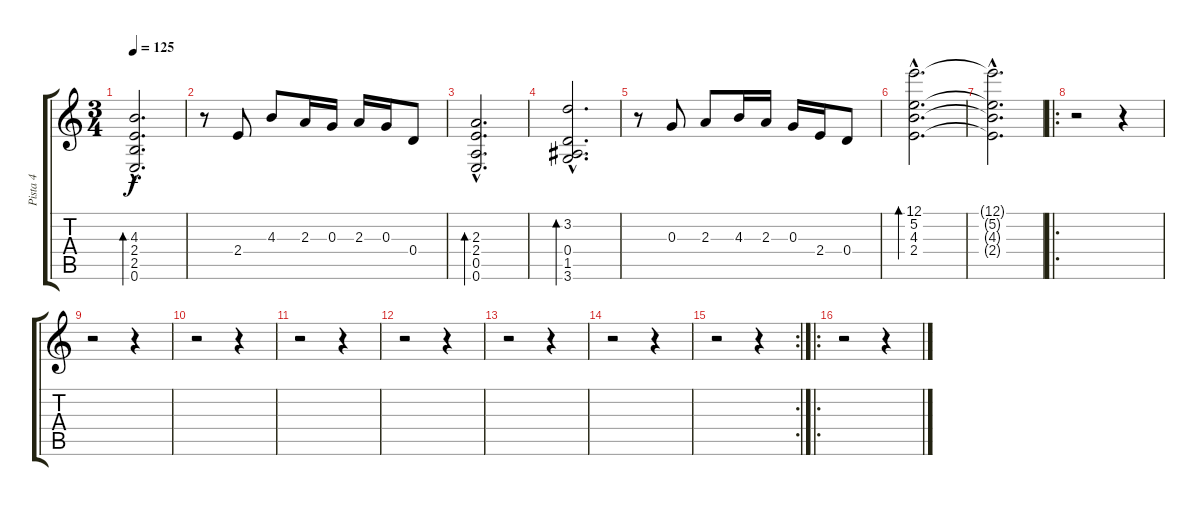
\track ("Pista 4" "Pista 4") {instrument electricguitarjazz}
\staff {score tabs}
\tuning (E4 B3 G3 D3 A2 E2) {hide}
\ts (3 4)
\tempo 125
\clef g2
\ks c
(4.3{hac} 2.4{hac} 2.5{hac} 0.6{hac}).2{d bd 480 dy f} |
r.8 2.4.8 4.3.8 2.3.16 0.3.16 2.3.16 0.3.16 0.4.8 |
(2.3{hac} 2.4{hac} 0.5{hac} 0.6{hac}).2{d bd 120} |
(3.2{hac} 0.4{hac} 1.5{hac} 3.6{hac}).2{d bd 120} |
r.8 0.3.8 2.3.8 4.3.16 2.3.16 0.3.16 2.4.16 0.4.8 |
(12.1{hac} 5.2{hac} 4.3{hac} 2.4{hac}).2{d bd 480} |
(12.1{hac t} 5.2{hac t} 4.3{hac t} 2.4{hac t}).2{d} |
\ro
r.2 r.4 |
r.2 r.4 |
r.2 r.4 |
r.2 r.4 |
r.2 r.4 |
r.2 r.4 |
r.2 r.4 |
\rc 2
r.2 r.4 |
\ro
r.2 r.4
